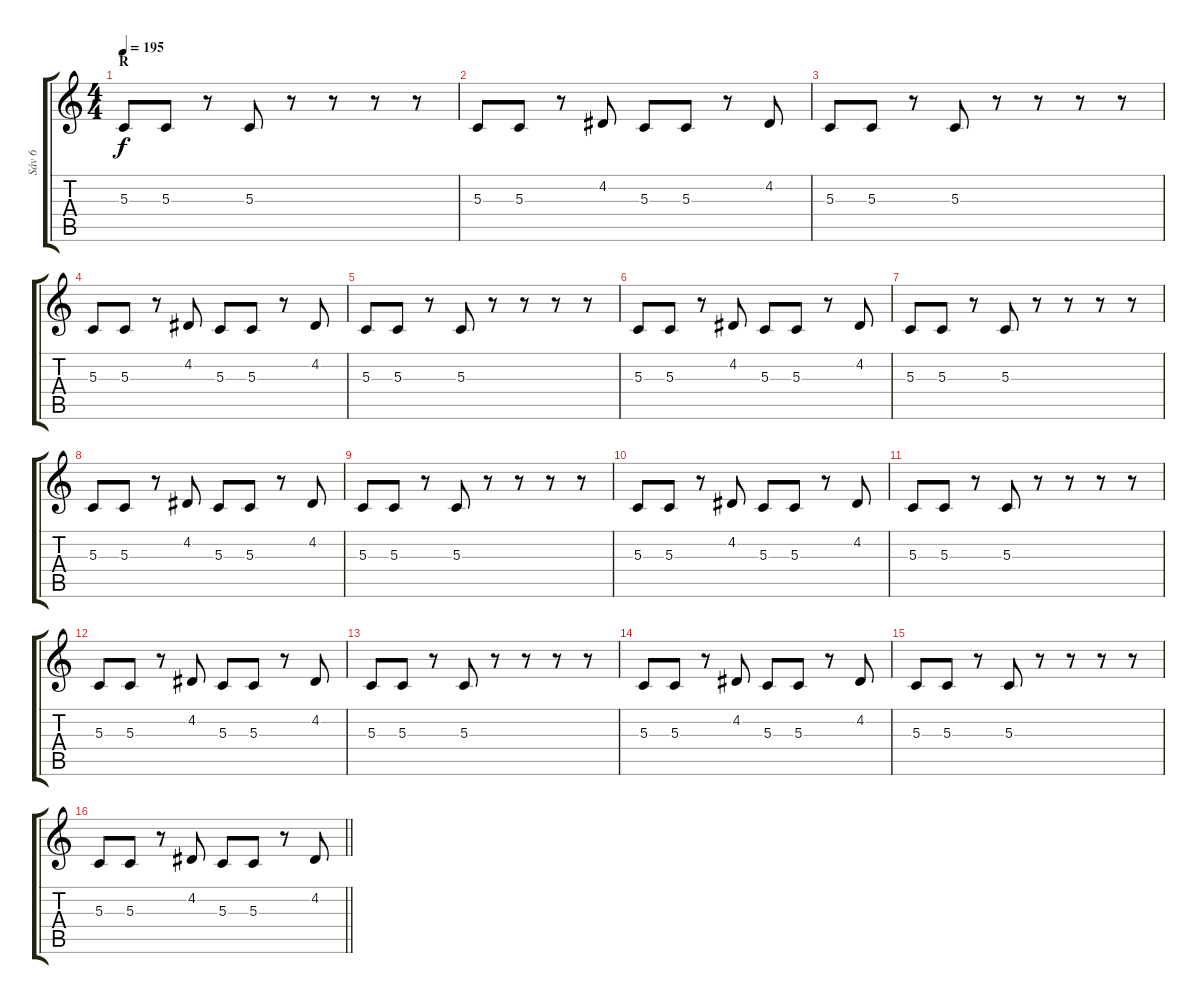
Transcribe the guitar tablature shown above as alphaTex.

\track ("Sáv 6" "Sáv 6") {instrument panflute}
\staff {score tabs}
\tuning (E4 B3 G3 D3 A2 E2) {hide}
\ts (4 4)
\section ("" "R")
\tempo 195
\clef g2
\ks c
5.3.8{dy f} 5.3.8 r.8 5.3.8 r.8 r.8 r.8 r.8 |
5.3.8 5.3.8 r.8 4.2.8 5.3.8 5.3.8 r.8 4.2.8 |
5.3.8 5.3.8 r.8 5.3.8 r.8 r.8 r.8 r.8 |
5.3.8 5.3.8 r.8 4.2.8 5.3.8 5.3.8 r.8 4.2.8 |
5.3.8 5.3.8 r.8 5.3.8 r.8 r.8 r.8 r.8 |
5.3.8 5.3.8 r.8 4.2.8 5.3.8 5.3.8 r.8 4.2.8 |
5.3.8 5.3.8 r.8 5.3.8 r.8 r.8 r.8 r.8 |
5.3.8 5.3.8 r.8 4.2.8 5.3.8 5.3.8 r.8 4.2.8 |
5.3.8 5.3.8 r.8 5.3.8 r.8 r.8 r.8 r.8 |
5.3.8 5.3.8 r.8 4.2.8 5.3.8 5.3.8 r.8 4.2.8 |
5.3.8 5.3.8 r.8 5.3.8 r.8 r.8 r.8 r.8 |
5.3.8 5.3.8 r.8 4.2.8 5.3.8 5.3.8 r.8 4.2.8 |
5.3.8 5.3.8 r.8 5.3.8 r.8 r.8 r.8 r.8 |
5.3.8 5.3.8 r.8 4.2.8 5.3.8 5.3.8 r.8 4.2.8 |
5.3.8 5.3.8 r.8 5.3.8 r.8 r.8 r.8 r.8 |
\barLineRight lightlight
5.3.8 5.3.8 r.8 4.2.8 5.3.8 5.3.8 r.8 4.2.8
